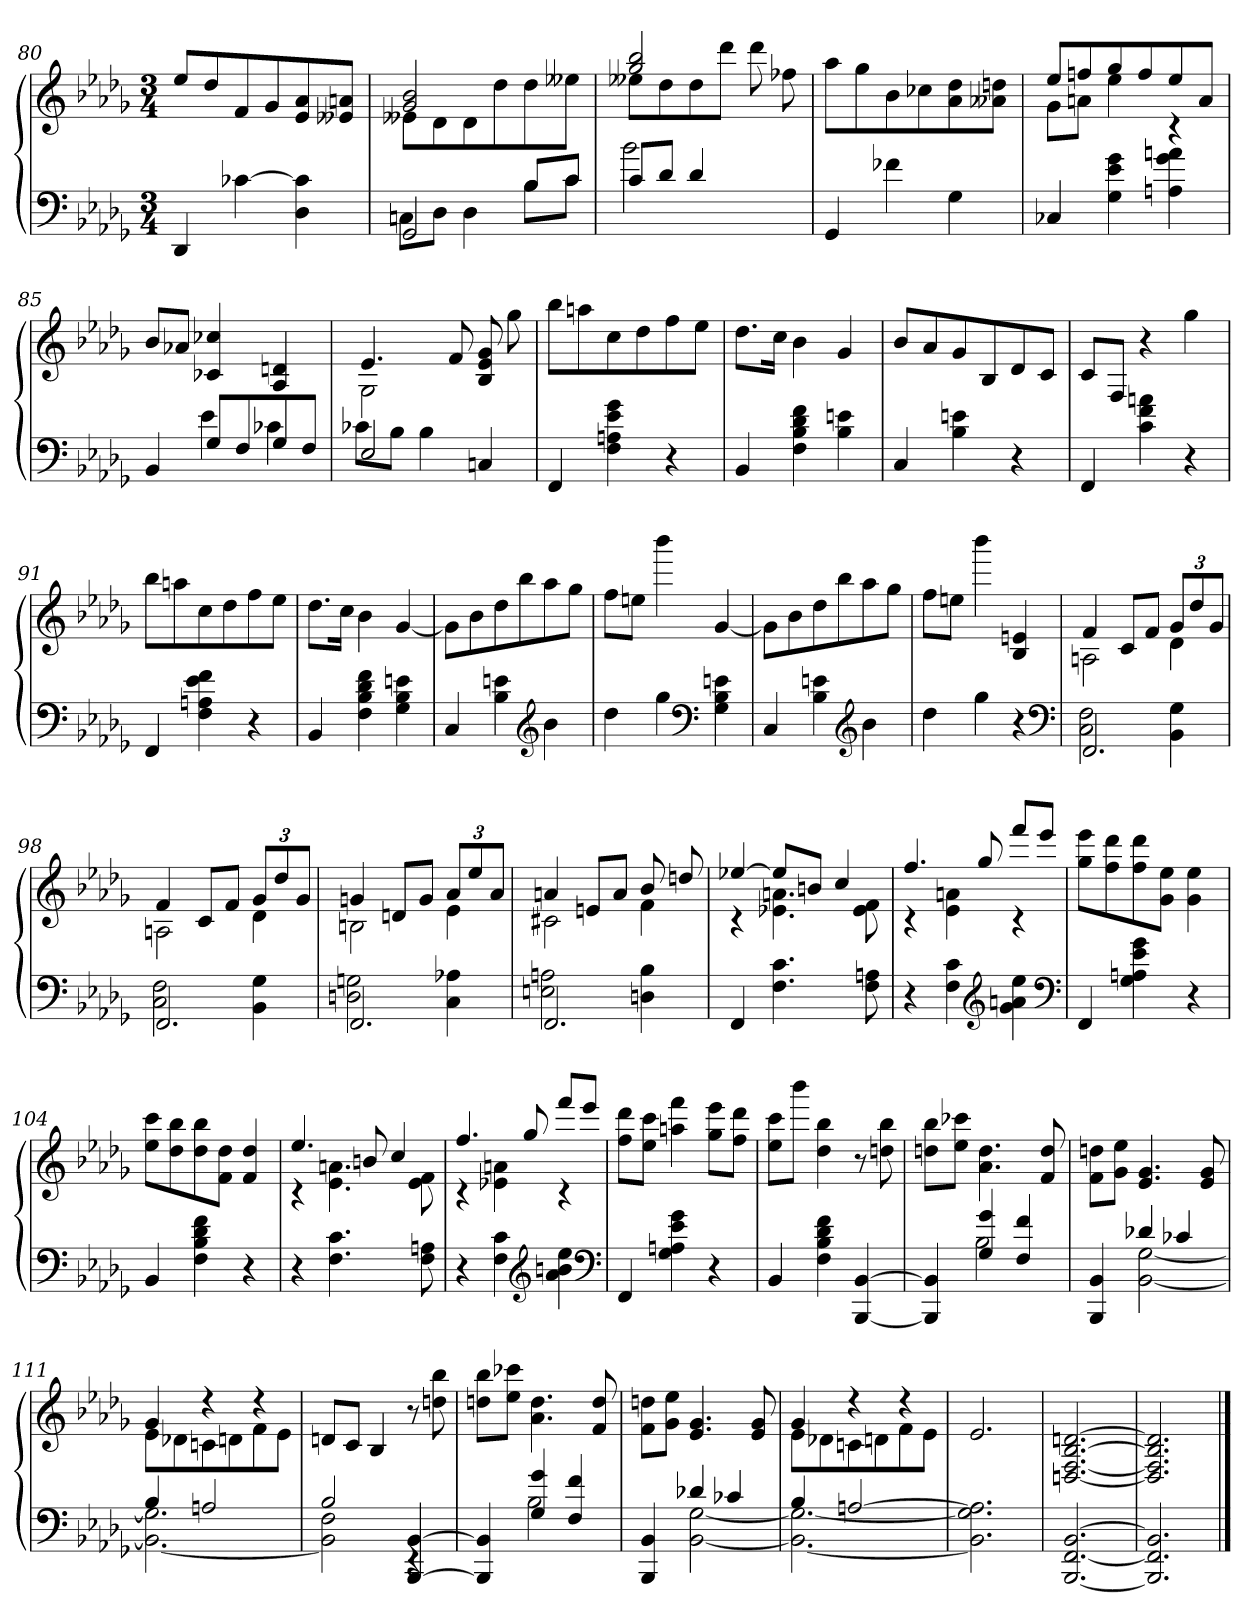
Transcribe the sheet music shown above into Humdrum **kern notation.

**kern	**kern
*part1	*part1
*staff2	*staff1
*clefF4	*clefG2
*k[b-e-a-d-g-]	*k[b-e-a-d-g-]
*b-:	*b-:
*M3/4	*M3/4
=80	=80
4DD-	8ee-L
.	8dd-
[4c-X	8f
.	8g-
4D- 4c-]	8e- 8a-
.	8e--X 8anJ
=81	=81
*^	*^
2GG-	8CnL	2g- 2b-	8e--XL
.	8D-J	.	8d-
.	4D-	.	8d-
.	.	.	8dd-
8B-L	8B-L	4ryy	8dd-
8cJ	8cJ	.	8ee--XJ
=82	=82	=82	=82
8cL	2b-	2gg- 2bb-	8ee--XL
8d-J	.	.	8dd-
4d-	.	.	8dd-
.	.	.	8ddd-J
4ryy	4ryy	4ryy	8ddd-
.	.	.	8ff-X
*v	*v	*	*
*	*v	*v
=83	=83
4GG-	8aa-L
.	8gg-
4f-X	8b-
.	8cc-X
4G-	8a- 8dd-
.	8a--X 8ddnJ
=84	=84
*	*^
4C-X	8ee-L	8g-L
.	8ffn	8anJ
4G- 4e- 4g-	8gg-	4ee-
.	8ff	.
4An 4g- 4an	8ee-	4rc
.	8aJ	.
*	*v	*v
=85	=85
*^	*
4BB-	4ryy	8b-L
.	.	8a-XJ
8G-L	4e-	4c-X 4cc-X
8F	.	.
8G-	4c-X	4A- 4dn
8FJ	.	.
=86	=86	=86
*	*	*^
2E-	8c-XL	4.e-	2G-
.	8B-J	.	.
.	4B-	.	.
.	.	8f	.
4Cn	4ryy	8B- 8e- 8g-	4ryy
.	.	8gg-	.
*v	*v	*	*
*	*v	*v
=87	=87
4FF	8bb-L
.	8aan
4F 4An 4e- 4g-	8cc
.	8dd-
4r	8ff
.	8ee-J
=88	=88
4BB-	8.dd-L
.	16ccJk
4F 4B- 4d- 4f	4b-
4B- 4en	4g-
=89	=89
4C	8b-L
.	8a-
4B- 4en	8g-
.	8B-
4r	8d-
.	8cJ
=90	=90
4FF	8cL
.	8FJ
4c 4f 4an	4r
4r	4gg-
=91	=91
4FF	8bb-L
.	8aan
4F 4An 4e- 4f	8cc
.	8dd-
4r	8ff
.	8ee-J
=92	=92
4BB-	8.dd-L
.	16ccJk
4F 4B- 4d- 4f	4b-
4G- 4B- 4en	[4g-
=93	=93
4C	8g-L]
.	8b-
4B- 4en	8dd-
.	8bb-
*clefG2	*
4b-	8aa-
.	8gg-J
=94	=94
4dd-	8ffL
.	8eenJ
4gg-	4bbb-
*clefF4	*
4G- 4B- 4en	[4g-
=95	=95
4C	8g-L]
.	8b-
4B- 4en	8dd-
.	8bb-
*clefG2	*
4b-	8aa-
.	8gg-J
=96	=96
4dd-	8ffL
.	8eenJ
4gg-	4bbb-
4r	4B- 4en
*clefF4	*
=97	=97
*^	*^
2.FF	2C 2F	4f	2An
.	.	8cL	.
.	.	8fJ	.
.	4BB- 4G-	12g-L	4d-
.	.	12dd-	.
.	.	12g-J	.
=98	=98	=98	=98
2.FF	2C 2F	4f	2An
.	.	8cL	.
.	.	8fJ	.
.	4BB- 4G-	12g-L	4d-
.	.	12dd-	.
.	.	12g-J	.
=99	=99	=99	=99
2.FF	2Dn 2Gn	4gn	2Bn
.	.	8dnL	.
.	.	8gJ	.
.	4C 4A-X	12a-L	4e-
.	.	12ee-	.
.	.	12a-J	.
=100	=100	=100	=100
2.FF	2En 2An	4an	2c#X
.	.	8enL	.
.	.	8aJ	.
.	4Dn 4B-	8b-	4f
.	.	8ddn	.
*v	*v	*	*
=101	=101	=101
4FF	[4ee-X	4rc
4.F 4.c	8ee-L]	4.e-X 4.an
.	8bnJ	.
.	4cc	.
8F 8An	.	8e- 8f
=102	=102	=102
4r	4.ff	4rc
4F 4c	.	4e- 4an
.	8gg-	.
*clefG2	*	*
4g- 4an 4ee-	8fffL	4rc
.	8eee-J	.
*	*v	*v
*clefF4	*
=103	=103
4FF	8gg- 8eee-L
.	8ff 8ddd-
4G- 4An 4e- 4g-	8ff 8ddd-
.	8g- 8ee-J
4r	4g- 4ee-
=104	=104
4BB-	8ee- 8cccL
.	8dd- 8bb-
4F 4B- 4d- 4f	8dd- 8bb-
.	8f 8dd-J
4r	4f 4dd-
=105	=105
*	*^
4r	4.ee-	4rc
4.F 4.c	.	4.e- 4.an
.	8bn	.
.	4cc	.
8F 8An	.	8e- 8f
=106	=106	=106
4r	4.ff	4rc
4F 4c	.	4e-X 4an
.	8gg-	.
*clefG2	*	*
4a- 4bn 4ee-	8fffL	4rc
.	8eee-J	.
*	*v	*v
*clefF4	*
=107	=107
4FF	8ff 8ddd-L
.	8ee- 8cccJ
4G- 4An 4e- 4g-	4aan 4fff
4r	8gg- 8eee-L
.	8ff 8ddd-J
=108	=108
4BB-	8ee- 8cccL
.	8bbb-J
4F 4B- 4d- 4f	4dd- 4bb-
[4BBB- [4BB-	8r
.	8ddn 8bb-
=109	=109
*^	*
4BBB-] 4BB-]	4ryy	8ddn 8bb-L
.	.	8ee- 8ccc-XJ
4G- 4g-	2B-	4.a- 4.dd
4F 4f	.	.
.	.	8f 8dd
=110	=110	=110
4BBB- 4BB-	4ryy	8f 8ddnL
.	.	8g- 8ee-J
4d-X	[2BB- [2G-	4.e- 4.g-
4c-X	.	.
.	.	8e- 8g-
=111	=111	=111
*	*	*^
4B-	2.BB-_ 2.G-]	4g-	8e-L
.	.	.	8d-X
2An	.	4rdd	8cn
.	.	.	8dn
.	.	4rdd	8f
.	.	.	8e-J
*	*	*v	*v
=112	=112	=112
2B-	2BB-] 2F	8dnL
.	.	8cJ
.	.	4B-
[4BBB- [4BB-	4rEE	8r
.	.	8ddn 8bb-
=113	=113	=113
4BBB-] 4BB-]	4ryy	8ddn 8bb-L
.	.	8ee- 8ccc-XJ
4G- 4g-	2B-	4.a- 4.dd
4F 4f	.	.
.	.	8f 8dd
=114	=114	=114
4BBB- 4BB-	4ryy	8f 8ddnL
.	.	8g- 8ee-J
4d-X	[2BB- [2G-	4.e- 4.g-
4c-X	.	.
.	.	8e- 8g-
=115	=115	=115
*	*	*^
4B-	2.BB-_ 2.G-_	4g-	8e-L
.	.	.	8d-X
[2An	.	4rdd	8cn
.	.	.	8dn
.	.	4rdd	8f
.	.	.	8e-J
*v	*v	*	*
*	*v	*v
=116	=116
2.BB-] 2.G-] 2.A]	2.e-
=117	=117
[2.BBB- [2.FF [2.BB-	[2.Dn [2.F [2.B- [2.dn
=118	=118
2.BBB-] 2.FF] 2.BB-]	2.D] 2.F] 2.B-] 2.d]
==	==
*-	*-
